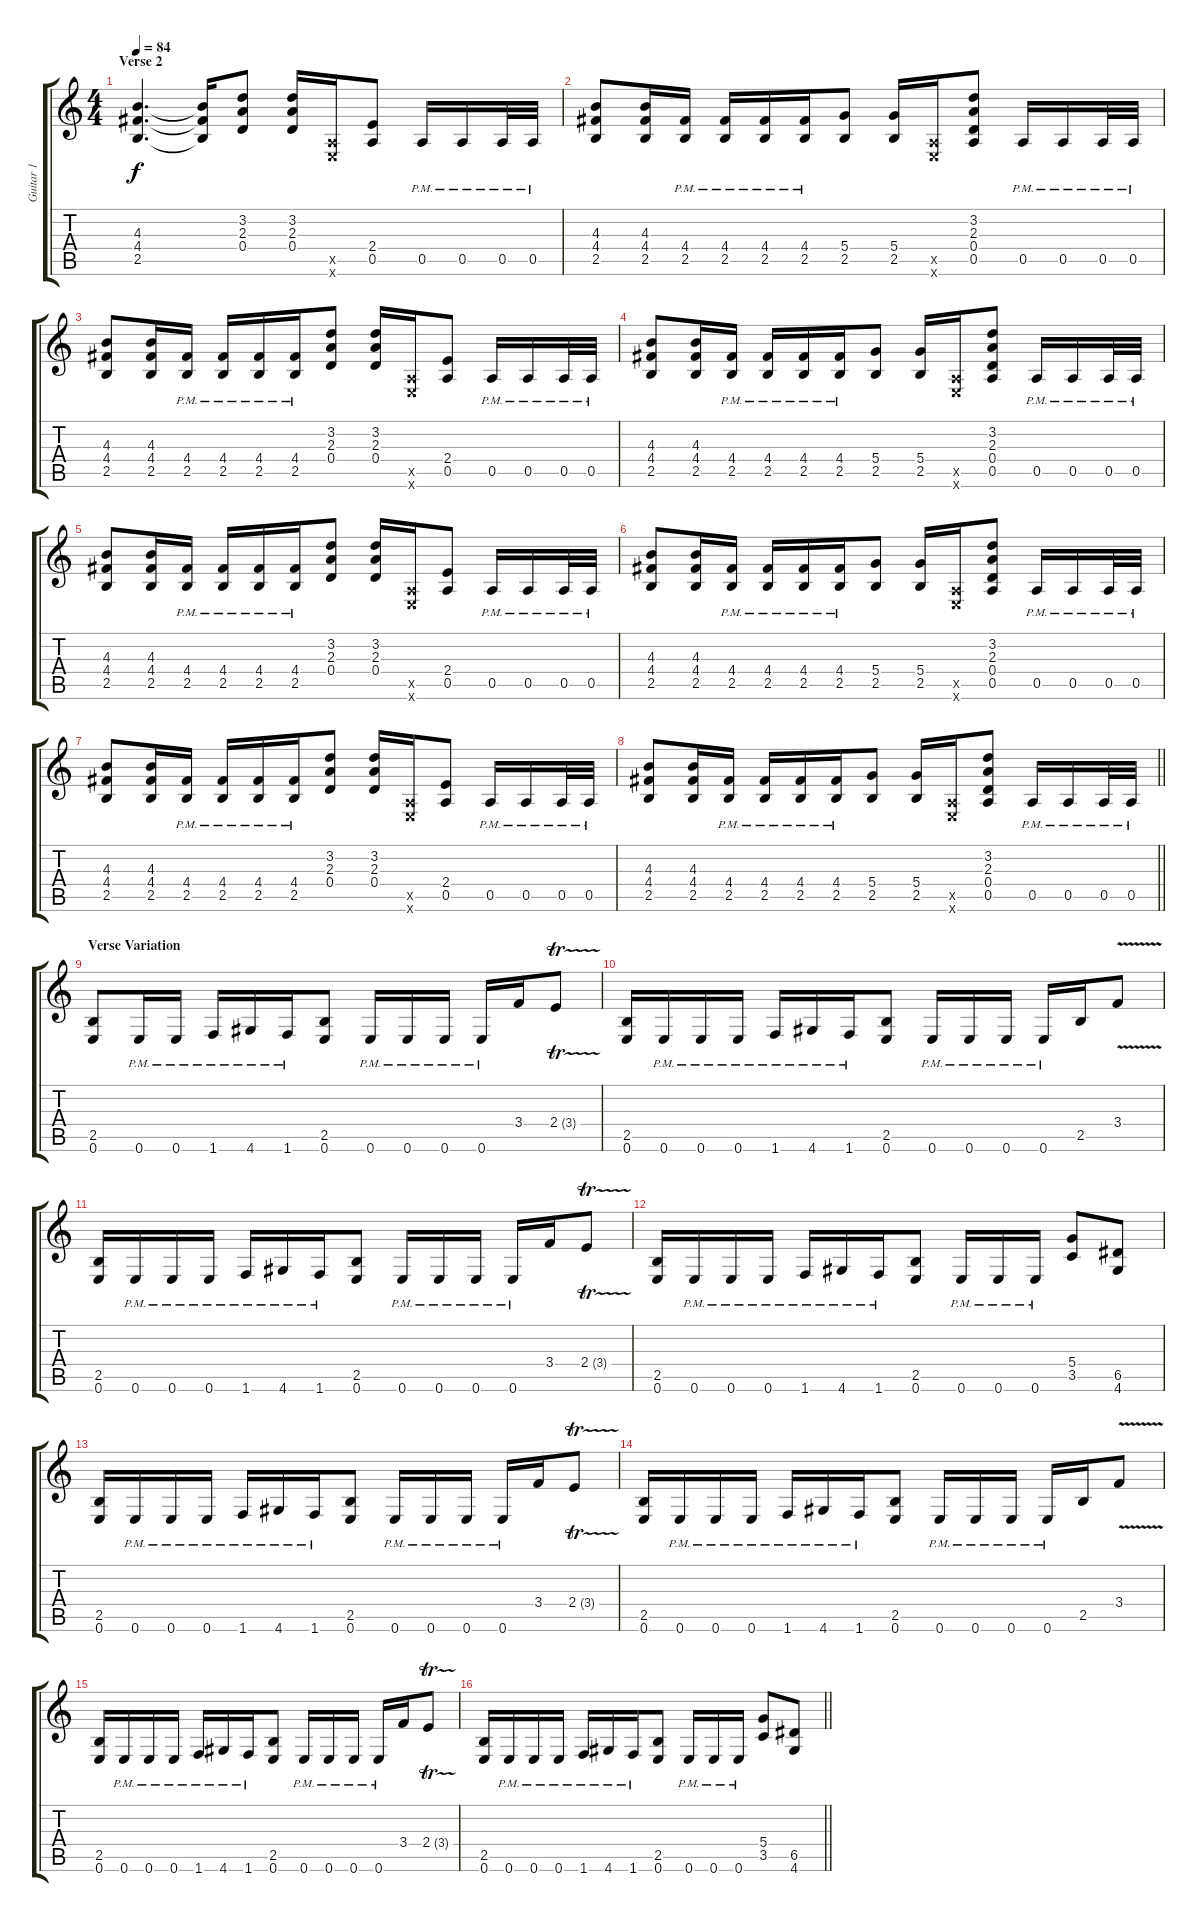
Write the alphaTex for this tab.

\track ("Guitar 1" "Guitar 1") {instrument distortionguitar}
\staff {score tabs}
\tuning (E4 B3 G3 D3 A2 E2) {hide}
\ts (4 4)
\section ("" "Verse 2")
\tempo 84
\clef g2
\ks c
(4.3 4.4 2.5).4{d dy f} (4.3{t} 4.4{t} 2.5{t}).16 (3.2 2.3 0.4).8 (3.2 2.3 0.4).16 (0.5{x} 0.6{x}).16 (2.4 0.5).8 0.5{pm}.16 0.5{pm}.16 0.5{pm}.32 0.5{pm}.32 |
(4.3 4.4 2.5).8 (4.3 4.4 2.5).16 (4.4{pm} 2.5{pm}).16 (4.4{pm} 2.5{pm}).16 (4.4{pm} 2.5{pm}).16 (4.4{pm} 2.5{pm}).16 (5.4 2.5).8 (5.4 2.5).16 (0.5{x} 0.6{x}).16 (3.2 2.3 0.4 0.5).8 0.5{pm}.16 0.5{pm}.16 0.5{pm}.32 0.5{pm}.32 |
(4.3 4.4 2.5).8 (4.3 4.4 2.5).16 (4.4{pm} 2.5{pm}).16 (4.4{pm} 2.5{pm}).16 (4.4{pm} 2.5{pm}).16 (4.4{pm} 2.5{pm}).16 (3.2 2.3 0.4).8 (3.2 2.3 0.4).16 (0.5{x} 0.6{x}).16 (2.4 0.5).8 0.5{pm}.16 0.5{pm}.16 0.5{pm}.32 0.5{pm}.32 |
(4.3 4.4 2.5).8 (4.3 4.4 2.5).16 (4.4{pm} 2.5{pm}).16 (4.4{pm} 2.5{pm}).16 (4.4{pm} 2.5{pm}).16 (4.4{pm} 2.5{pm}).16 (5.4 2.5).8 (5.4 2.5).16 (0.5{x} 0.6{x}).16 (3.2 2.3 0.4 0.5).8 0.5{pm}.16 0.5{pm}.16 0.5{pm}.32 0.5{pm}.32 |
(4.3 4.4 2.5).8 (4.3 4.4 2.5).16 (4.4{pm} 2.5{pm}).16 (4.4{pm} 2.5{pm}).16 (4.4{pm} 2.5{pm}).16 (4.4{pm} 2.5{pm}).16 (3.2 2.3 0.4).8 (3.2 2.3 0.4).16 (0.5{x} 0.6{x}).16 (2.4 0.5).8 0.5{pm}.16 0.5{pm}.16 0.5{pm}.32 0.5{pm}.32 |
(4.3 4.4 2.5).8 (4.3 4.4 2.5).16 (4.4{pm} 2.5{pm}).16 (4.4{pm} 2.5{pm}).16 (4.4{pm} 2.5{pm}).16 (4.4{pm} 2.5{pm}).16 (5.4 2.5).8 (5.4 2.5).16 (0.5{x} 0.6{x}).16 (3.2 2.3 0.4 0.5).8 0.5{pm}.16 0.5{pm}.16 0.5{pm}.32 0.5{pm}.32 |
(4.3 4.4 2.5).8 (4.3 4.4 2.5).16 (4.4{pm} 2.5{pm}).16 (4.4{pm} 2.5{pm}).16 (4.4{pm} 2.5{pm}).16 (4.4{pm} 2.5{pm}).16 (3.2 2.3 0.4).8 (3.2 2.3 0.4).16 (0.5{x} 0.6{x}).16 (2.4 0.5).8 0.5{pm}.16 0.5{pm}.16 0.5{pm}.32 0.5{pm}.32 |
\barLineRight lightlight
(4.3 4.4 2.5).8 (4.3 4.4 2.5).16 (4.4{pm} 2.5{pm}).16 (4.4{pm} 2.5{pm}).16 (4.4{pm} 2.5{pm}).16 (4.4{pm} 2.5{pm}).16 (5.4 2.5).8 (5.4 2.5).16 (0.5{x} 0.6{x}).16 (3.2 2.3 0.4 0.5).8 0.5{pm}.16 0.5{pm}.16 0.5{pm}.32 0.5{pm}.32 |
\section ("" "Verse Variation")
(2.5 0.6).8 0.6{pm}.16 0.6{pm}.16 1.6{pm}.16 4.6{pm}.16 1.6{pm}.16 (2.5 0.6).8 0.6{pm}.16 0.6{pm}.16 0.6{pm}.16 0.6{pm}.16 3.4.16 2.4{tr (3 32)}.8 |
(2.5 0.6).16 0.6{pm}.16 0.6{pm}.16 0.6{pm}.16 1.6{pm}.16 4.6{pm}.16 1.6{pm}.16 (2.5 0.6).8 0.6{pm}.16 0.6{pm}.16 0.6{pm}.16 0.6{pm}.16 2.5.16 3.4{v}.8 |
(2.5 0.6).16 0.6{pm}.16 0.6{pm}.16 0.6{pm}.16 1.6{pm}.16 4.6{pm}.16 1.6{pm}.16 (2.5 0.6).8 0.6{pm}.16 0.6{pm}.16 0.6{pm}.16 0.6{pm}.16 3.4.16 2.4{tr (3 32)}.8 |
(2.5 0.6).16 0.6{pm}.16 0.6{pm}.16 0.6{pm}.16 1.6{pm}.16 4.6{pm}.16 1.6{pm}.16 (2.5 0.6).8 0.6{pm}.16 0.6{pm}.16 0.6{pm}.16 (5.4 3.5).8 (6.5 4.6).8 |
(2.5 0.6).16 0.6{pm}.16 0.6{pm}.16 0.6{pm}.16 1.6{pm}.16 4.6{pm}.16 1.6{pm}.16 (2.5 0.6).8 0.6{pm}.16 0.6{pm}.16 0.6{pm}.16 0.6{pm}.16 3.4.16 2.4{tr (3 32)}.8 |
(2.5 0.6).16 0.6{pm}.16 0.6{pm}.16 0.6{pm}.16 1.6{pm}.16 4.6{pm}.16 1.6{pm}.16 (2.5 0.6).8 0.6{pm}.16 0.6{pm}.16 0.6{pm}.16 0.6{pm}.16 2.5.16 3.4{v}.8 |
(2.5 0.6).16 0.6{pm}.16 0.6{pm}.16 0.6{pm}.16 1.6{pm}.16 4.6{pm}.16 1.6{pm}.16 (2.5 0.6).8 0.6{pm}.16 0.6{pm}.16 0.6{pm}.16 0.6{pm}.16 3.4.16 2.4{tr (3 32)}.8 |
\barLineRight lightlight
(2.5 0.6).16 0.6{pm}.16 0.6{pm}.16 0.6{pm}.16 1.6{pm}.16 4.6{pm}.16 1.6{pm}.16 (2.5 0.6).8 0.6{pm}.16 0.6{pm}.16 0.6{pm}.16 (5.4 3.5).8 (6.5 4.6).8
